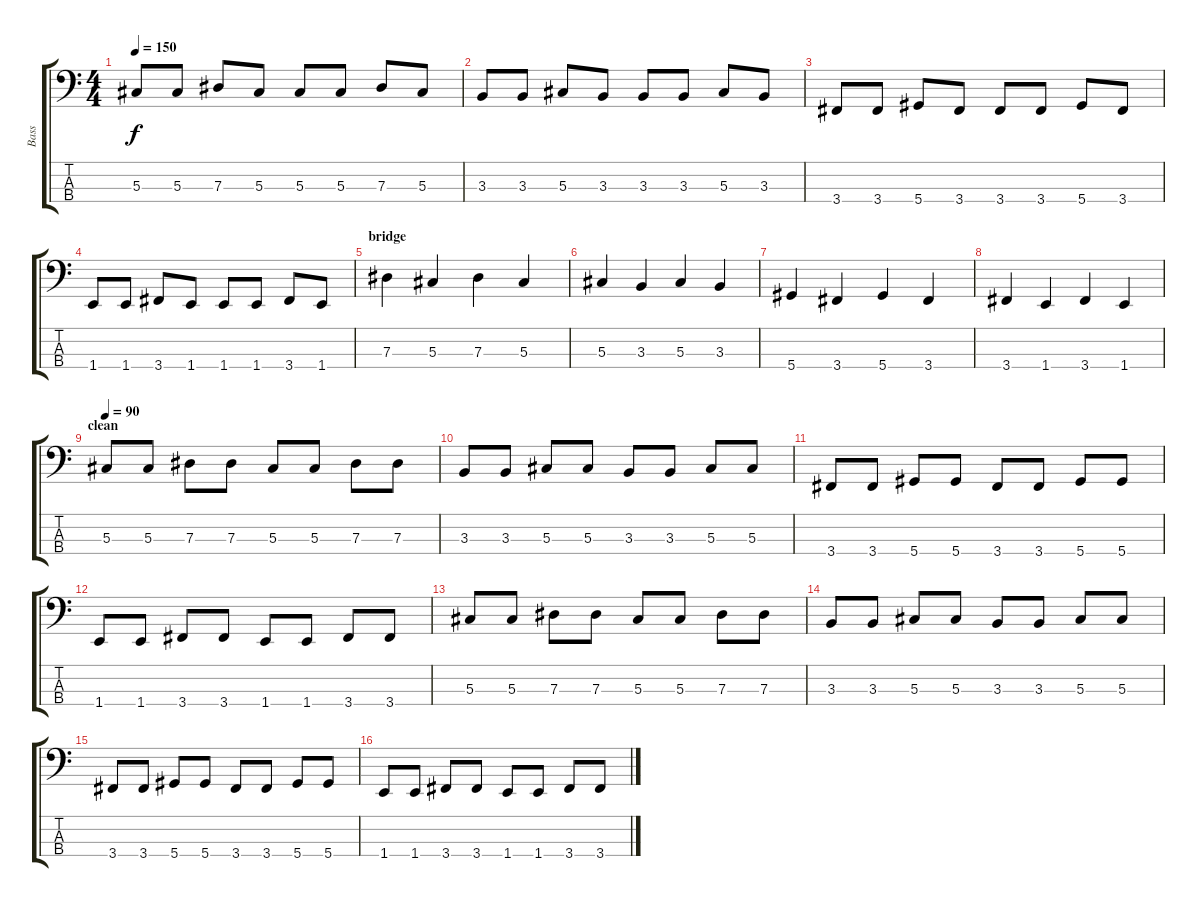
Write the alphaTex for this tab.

\track ("Bass" "Bass") {instrument electricbasspick}
\staff {score tabs}
\tuning (Gb2 Db2 Ab1 Eb1) {hide}
\ts (4 4)
\tempo 150
\clef f4
\ks c
5.3.8{dy f} 5.3.8 7.3.8 5.3.8 5.3.8 5.3.8 7.3.8 5.3.8 |
3.3.8 3.3.8 5.3.8 3.3.8 3.3.8 3.3.8 5.3.8 3.3.8 |
3.4.8 3.4.8 5.4.8 3.4.8 3.4.8 3.4.8 5.4.8 3.4.8 |
1.4.8 1.4.8 3.4.8 1.4.8 1.4.8 1.4.8 3.4.8 1.4.8 |
\section ("" "bridge")
7.3.4 5.3.4 7.3.4 5.3.4 |
5.3.4 3.3.4 5.3.4 3.3.4 |
5.4.4 3.4.4 5.4.4 3.4.4 |
3.4.4 1.4.4 3.4.4 1.4.4 |
\section ("" "clean")
\tempo 90
5.3.8 5.3.8 7.3.8 7.3.8 5.3.8 5.3.8 7.3.8 7.3.8 |
3.3.8 3.3.8 5.3.8 5.3.8 3.3.8 3.3.8 5.3.8 5.3.8 |
3.4.8 3.4.8 5.4.8 5.4.8 3.4.8 3.4.8 5.4.8 5.4.8 |
1.4.8 1.4.8 3.4.8 3.4.8 1.4.8 1.4.8 3.4.8 3.4.8 |
5.3.8 5.3.8 7.3.8 7.3.8 5.3.8 5.3.8 7.3.8 7.3.8 |
3.3.8 3.3.8 5.3.8 5.3.8 3.3.8 3.3.8 5.3.8 5.3.8 |
3.4.8 3.4.8 5.4.8 5.4.8 3.4.8 3.4.8 5.4.8 5.4.8 |
1.4.8 1.4.8 3.4.8 3.4.8 1.4.8 1.4.8 3.4.8 3.4.8
